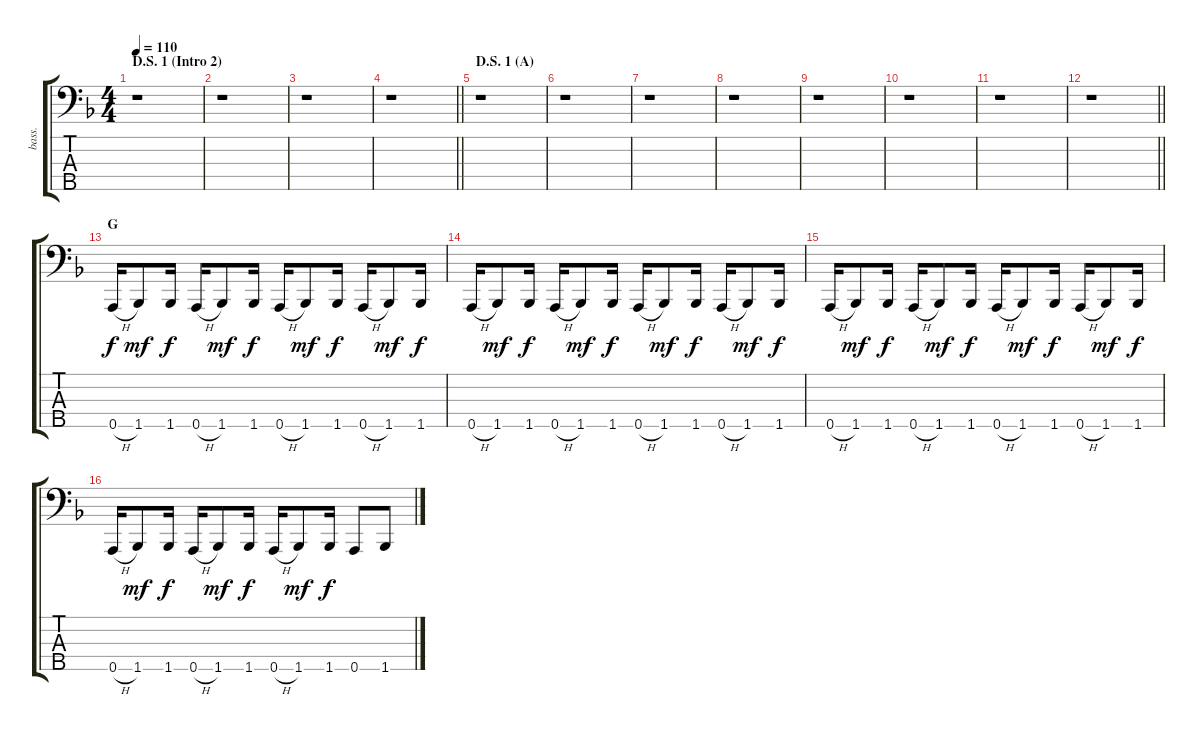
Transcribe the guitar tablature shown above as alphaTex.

\track ("bass." "bass.") {instrument slapbass2}
\staff {score tabs}
\tuning (F2 C2 G1 D1 A0) {hide}
\ts (4 4)
\section ("" "D.S. 1 (Intro 2)")
\tempo 110
\clef f4
\ks dminor
r.1{dy fff} |
r.1 |
r.1 |
\barLineRight lightlight
r.1 |
\section ("" "D.S. 1 (A)")
r.1 |
r.1 |
r.1 |
r.1 |
r.1 |
r.1 |
r.1 |
\barLineRight lightlight
r.1 |
\section ("" "G")
0.5{h}.16{dy f volume 13 instrument slapbass2} 1.5.8{dy mf} 1.5.16{dy f} 0.5{h}.16 1.5.8{dy mf} 1.5.16{dy f} 0.5{h}.16 1.5.8{dy mf} 1.5.16{dy f} 0.5{h}.16 1.5.8{dy mf} 1.5.16{dy f} |
0.5{h}.16 1.5.8{dy mf} 1.5.16{dy f} 0.5{h}.16 1.5.8{dy mf} 1.5.16{dy f} 0.5{h}.16 1.5.8{dy mf} 1.5.16{dy f} 0.5{h}.16 1.5.8{dy mf} 1.5.16{dy f} |
0.5{h}.16 1.5.8{dy mf} 1.5.16{dy f} 0.5{h}.16 1.5.8{dy mf} 1.5.16{dy f} 0.5{h}.16 1.5.8{dy mf} 1.5.16{dy f} 0.5{h}.16 1.5.8{dy mf} 1.5.16{dy f} |
0.5{h}.16 1.5.8{dy mf} 1.5.16{dy f} 0.5{h}.16 1.5.8{dy mf} 1.5.16{dy f} 0.5{h}.16 1.5.8{dy mf} 1.5.16{dy f} 0.5.8 1.5.8
